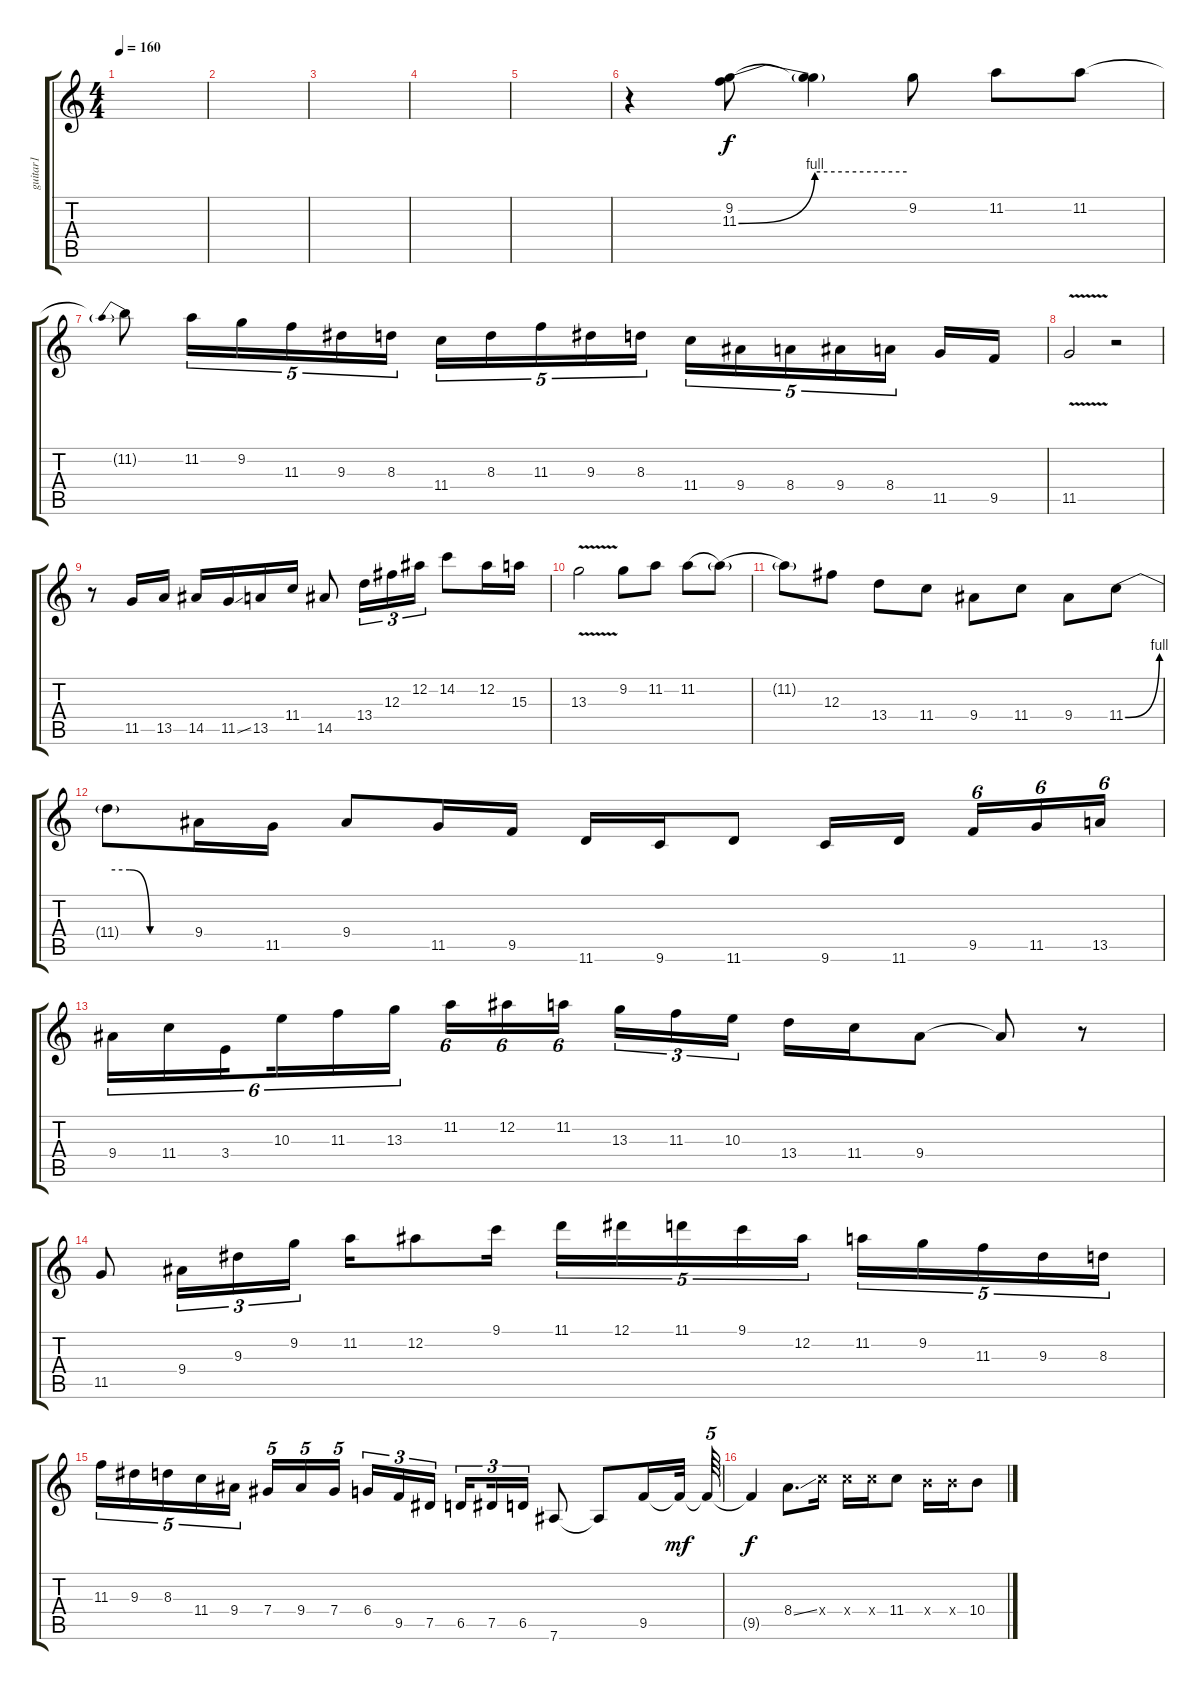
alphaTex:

\track ("guitar1" "guitar1") {instrument overdrivenguitar}
\staff {score tabs}
\tuning (Eb4 Bb3 Gb3 Db3 Ab2 Eb2) {hide}
\ts (4 4)
\tempo 160
\clef g2
\ks c
|
|
|
|
|
r.4 (9.2 11.3{be (bend 0 0 60 4)}).8 (9.2{t} 11.3{be (hold 0 4 60 4) t}).4 9.2.8 11.2.8 11.2.8 |
11.2{be (prebend 0 4 60 4) t}.8 11.2.16{tu (5 4)} 9.2.16{tu (5 4)} 11.3.16{tu (5 4)} 9.3.16{tu (5 4)} 8.3.16{tu (5 4) beam splitsecondary} 11.4.16{tu (5 4)} 8.3.16{tu (5 4)} 11.3.16{tu (5 4)} 9.3.16{tu (5 4)} 8.3.16{tu (5 4) beam splitsecondary} 11.4.16{tu (5 4)} 9.4.16{tu (5 4)} 8.4.16{tu (5 4)} 9.4.16{tu (5 4)} 8.4.16{tu (5 4) beam splitsecondary} 11.5.16 9.5.16 |
11.5{v}.2 r.2 |
r.8 11.5.16 13.5.16 14.5.16 11.5{ss}.16 13.5.16 11.4.16 14.5.8 13.4.16{tu (3 2)} 12.3.16{tu (3 2)} 12.2.16{tu (3 2)} 14.2.8 12.2.16 15.3.16 |
13.3{v}.2 9.2.8 11.2.8 11.2{be (hold 0 0 60 0)}.8 11.2{be (hold 0 0 60 0) t}.8 |
11.2{be (hold 0 0 60 0) t}.8 12.3.8 13.4.8 11.4.8 9.4.8 11.4.8 9.4.8 11.4{be (bend 0 0 60 4)}.8 |
11.4{be (custom 0 4 15 4 30 0 60 0) t}.8 9.4.16 11.5.16 9.4.8 11.5.16 9.5.16 11.6.16 9.6.16 11.6.8 9.6.16 11.6.16{beam splitsecondary} 9.5.16{tu (6 4)} 11.5.16{tu (6 4)} 13.5.16{tu (6 4)} |
9.4.16{tu (6 4)} 11.4.16{tu (6 4)} 3.4.16{tu (6 4) beam splitsecondary} 10.3.16{tu (6 4)} 11.3.16{tu (6 4)} 13.3.16{tu (6 4)} 11.2.16{tu (6 4)} 12.2.16{tu (6 4)} 11.2.16{tu (6 4) beam splitsecondary} 13.3.16{tu (3 2)} 11.3.16{tu (3 2)} 10.3.16{tu (3 2)} 13.4.16 11.4.16 9.4.8 9.4{t}.8 r.8 |
11.5.8 9.4.16{tu (3 2)} 9.3.16{tu (3 2)} 9.2.16{tu (3 2)} 11.2.16 12.2.8 9.1.16 11.1.16{tu (5 4)} 12.1.16{tu (5 4)} 11.1.16{tu (5 4)} 9.1.16{tu (5 4)} 12.2.16{tu (5 4)} 11.2.16{tu (5 4)} 9.2.16{tu (5 4)} 11.3.16{tu (5 4)} 9.3.16{tu (5 4)} 8.3.16{tu (5 4)} |
11.3.16{tu (5 4)} 9.3.16{tu (5 4)} 8.3.16{tu (5 4)} 11.4.16{tu (5 4)} 9.4.16{tu (5 4)} 7.4.16{tu (5 4)} 9.4.16{tu (5 4)} 7.4.16{tu (5 4)} 6.4.16{tu (3 2)} 9.5.16{tu (3 2)} 7.5.16{tu (3 2)} 6.5.16{tu (3 2) beam splitsecondary} 7.5.16{tu (3 2)} 6.5.16{tu (3 2)} 7.6.8 7.6{t}.8 9.5.16 9.5{t}.32{dy mf} 9.5{t}.64{tu (5 4)} |
9.5{t}.4{dy f} 8.4{ss}.8{d} 11.4{x}.16 11.4{x}.16 11.4{x}.16 11.4.8 10.4{x}.16 10.4{x}.16 10.4.8
